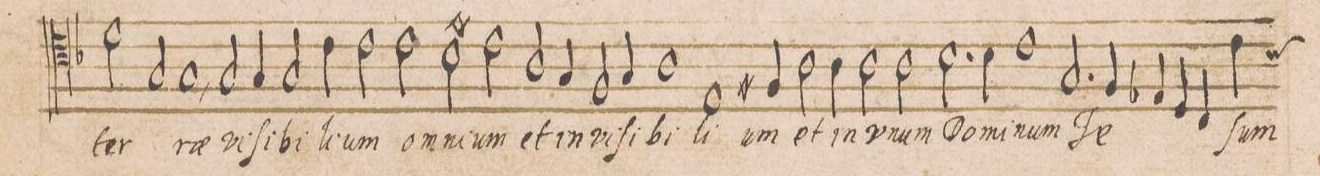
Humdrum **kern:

**kern	**text
*I"TENOR	*
*clefC4	*
*k[b-]	*
*met(C)	*
*M2/1	*
2d\	ter-
2G/	.
=10-	=10-
1G,	-rae
2G/	vi-
4G/	-ſi-
2G/	-bi-
=11-	=11-
4c\	-li-
2c\	-um
2c\	o-
2Bn\	-mni-
=12-	=12-
2c\	-um
2A/	et
4G/	in
2F/	vi-
4G/	-ſi-
=13-	=13-
1A	-bi-
1E	-li-
=14-	=14-
4F#X/	-um
2A\	et
4A\	in
2A\	u-
2A\	-num
=15-	=15-
2.B-y\	Do-
4B-\	-mi-
1c	-num
=16-	=16-
2.G/	Je-
4Fny/	.
4E-X/	.
4D/	.
4C/	.
*custos:B-	*
4c\	-ſum
*-	*-
